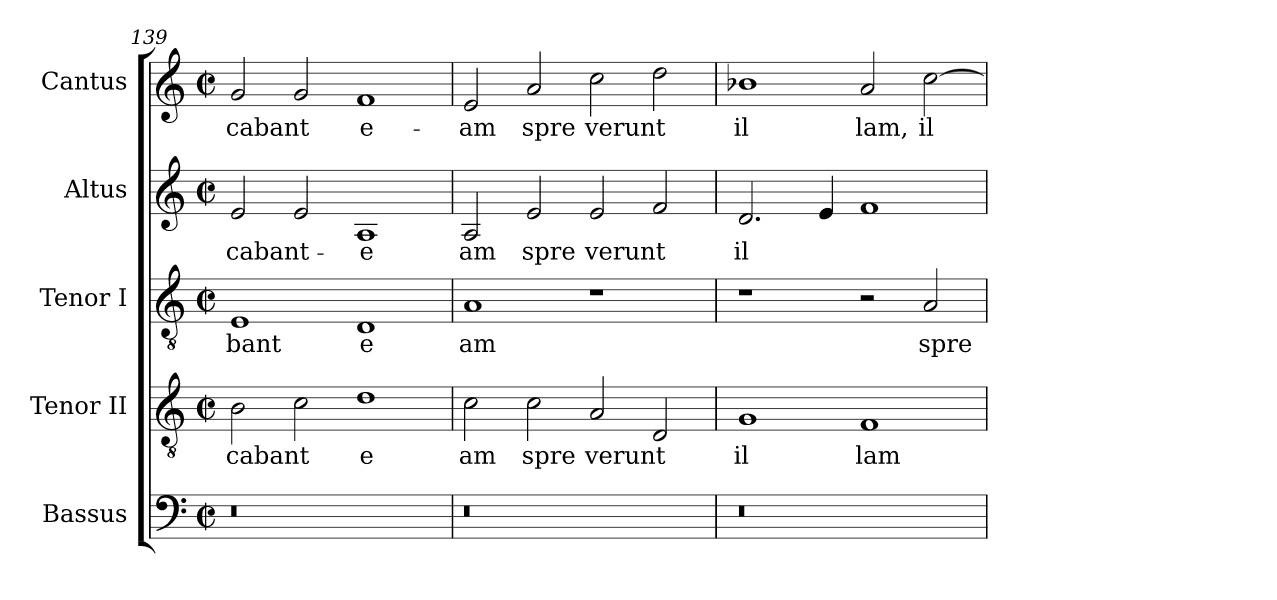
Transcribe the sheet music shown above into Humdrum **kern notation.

**kern	**kern	**text	**kern	**text	**kern	**text	**kern	**text
*part5	*part4	*part4	*part3	*part3	*part2	*part2	*part1	*part1
*staff5	*staff4	*staff4	*staff3	*staff3	*staff2	*staff2	*staff1	*staff1
*I"Bassus	*I"Tenor II	*	*I"Tenor I	*	*I"Altus	*	*I"Cantus	*
*clefF4	*clefGv2	*	*clefGv2	*	*clefG2	*	*clefG2	*
*	*	*	*k[]	*	*	*	*	*
*	*	*	*C:	*	*	*	*	*
*M2/2	*M2/2	*	*M2/2	*	*M2/2	*	*M2/2	*
*met(c|)	*met(c|)	*	*met(c|)	*	*met(c|)	*	*met(c|)	*
=139	=139	=139	=139	=139	=139	=139	=139	=139
!	!	!LO:LY:b	!	!LO:LY:b:cj	!	!LO:LY:b	!	!LO:LY:b
0r	2B\	cabant	1E	bant	2e/	cabant-	2g/	-cabant
.	2c\	.	.	.	2e/	.	2g/	.
!	!	!LO:LY:b:cj	!	!LO:LY:b:cj	!	!LO:LY:b:cj	!	!LO:LY:b:cj
.	1d	e	1D	e	1A	-e	1f	e-
=140	=140	=140	=140	=140	=140	=140	=140	=140
!	!	!LO:LY:b:cj	!	!LO:LY:b:cj	!	!LO:LY:b:cj	!	!LO:LY:b:cj
0r	2c\	am	1A	am	2A/	am	2e/	-am
!	!	!LO:LY:b:cj	!	!	!	!LO:LY:b:cj	!	!LO:LY:b:cj
.	2c\	spre	.	.	2e/	spre	2a/	spre
!	!	!LO:LY:b	!	!	!	!LO:LY:b	!	!LO:LY:b
.	2A/	verunt	1r	.	2e/	verunt	2cc\	verunt
.	2D/	.	.	.	2f/	.	2dd\	.
!!LO:LB:g=z
=141	=141	=141	=141	=141	=141	=141	=141	=141
!	!	!LO:LY:b:cj	!	!	!	!LO:LY:b:cj	!	!LO:LY:b:cj
0r	1G	il	1r	.	2.d/	il	1b-X	il
.	.	.	.	.	4e/	.	.	.
!	!	!LO:LY:b:cj	!	!	!	!	!	!LO:LY:b:cj
.	1F	lam	2r	.	1f	.	2a/	lam,
!	!	!	!	!LO:LY:b:cj	!	!	!	!LO:LY:b:cj
.	.	.	2A/	spre	.	.	[>2cc\	il
=	=	=	=	=	=	=	=	=
*-	*-	*-	*-	*-	*-	*-	*-	*-
